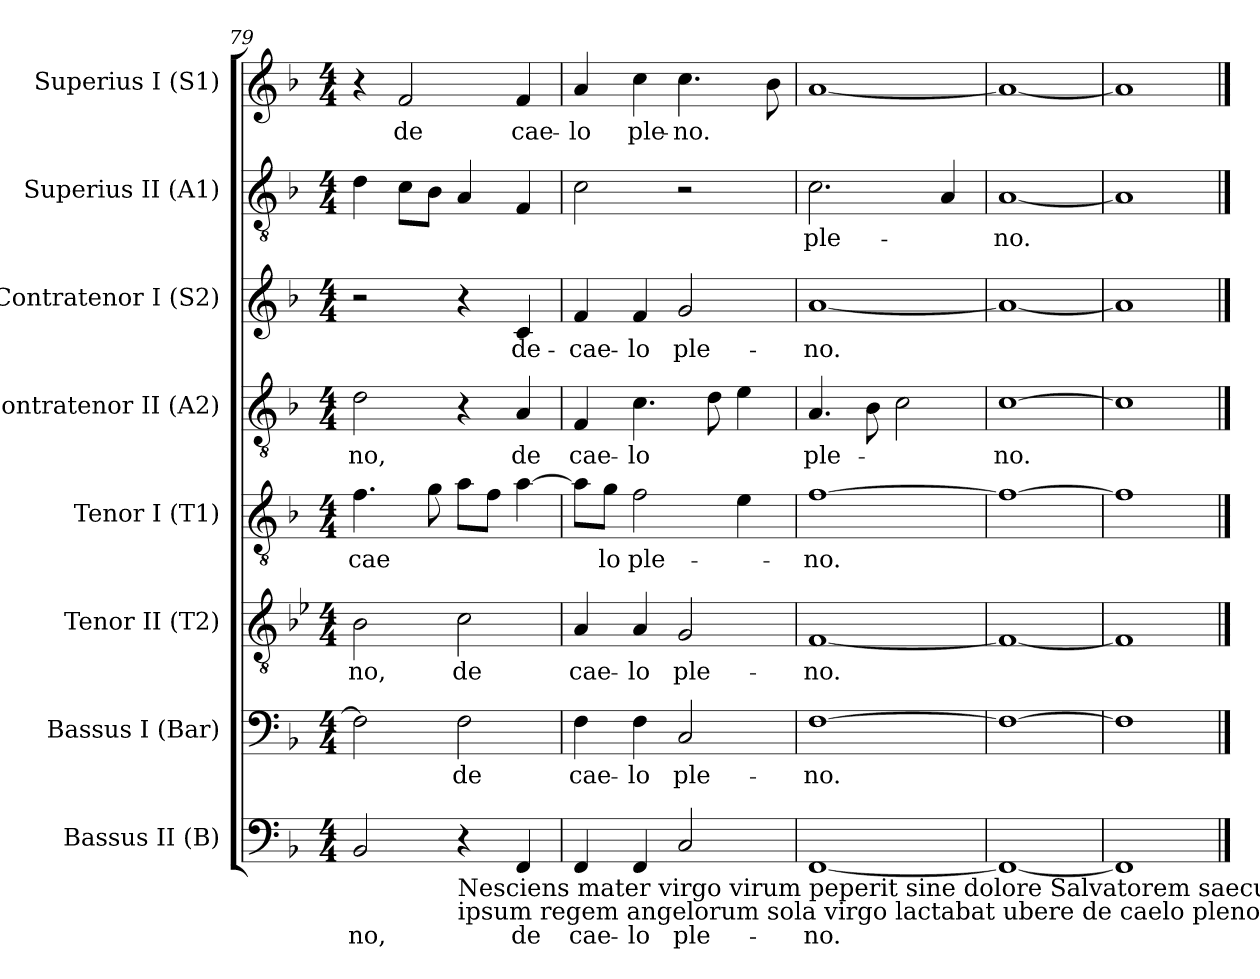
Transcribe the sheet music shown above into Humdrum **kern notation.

**kern	**text	**kern	**text	**kern	**text	**kern	**text	**kern	**text	**kern	**text	**kern	**text	**kern	**text
*part8	*part8	*part7	*part7	*part6	*part6	*part5	*part5	*part4	*part4	*part3	*part3	*part2	*part2	*part1	*part1
*staff8	*staff8	*staff7	*staff7	*staff6	*staff6	*staff5	*staff5	*staff4	*staff4	*staff3	*staff3	*staff2	*staff2	*staff1	*staff1
*I"Bassus II (B)	*	*I"Bassus I (Bar)	*	*I"Tenor II (T2)	*	*I"Tenor I (T1)	*	*I"Contratenor II (A2)	*	*I"Contratenor I (S2)	*	*I"Superius II (A1)	*	*I"Superius I (S1)	*
*I'B2	*	*I'B1	*	*I'T2	*	*I'T1	*	*I'A2	*	*I'S2	*	*I'A1	*	*I'S1	*
*clefF4	*	*clefF4	*	*clefGv2	*	*clefGv2	*	*clefGv2	*	*clefG2	*	*clefGv2	*	*clefG2	*
*k[b-]	*	*k[b-]	*	*k[b-e-]	*	*k[b-]	*	*k[b-]	*	*k[b-]	*	*k[b-]	*	*k[b-]	*
*F:	*	*F:	*	*B-:	*	*F:	*	*F:	*	*F:	*	*F:	*	*F:	*
*M4/4	*	*M4/4	*	*M4/4	*	*M4/4	*	*M4/4	*	*M4/4	*	*M4/4	*	*M4/4	*
=79	=79	=79	=79	=79	=79	=79	=79	=79	=79	=79	=79	=79	=79	=79	=79
!	!LO:LY:b	!	!	!	!LO:LY:b	!	!LO:LY:b	!	!LO:LY:b	!	!	!	!	!	!
2BB-/	-no,	2F\]	.	2B-\	-no,	4.f\	cae	2d\	-no,	2r	.	4d\	.	4r	.
!	!	!	!	!	!	!	!	!	!	!	!	!	!	!	!LO:LY:b
.	.	.	.	.	.	.	.	.	.	.	.	8c\L	.	2f/	de
.	.	.	.	.	.	8g\	.	.	.	.	.	8B-\J	.	.	.
!LO:TX:b:t=Nesciens mater virgo virum peperit sine dolore Salvatorem saeculorum,\nipsum regem angelorum sola virgo lactabat ubere de caelo pleno.	!	!	!	!	!	!	!	!	!	!	!	!	!	!	!
!	!	!	!LO:LY:b	!	!LO:LY:b	!	!LO:LY:b	!	!	!	!	!	!	!	!
4r	.	2F\	de	2c\	de	8a\L	­	4r	.	4r	.	4A/	.	.	.
.	.	.	.	.	.	8f\J	.	.	.	.	.	.	.	.	.
!	!LO:LY:b	!	!	!	!	!	!LO:LY:b	!	!LO:LY:b	!	!LO:LY:b	!	!	!	!LO:LY:b
4FF/	de	.	.	.	.	[4a\	­	4A/	de	4c/	de-	4F/	.	4f/	cae-
=80	=80	=80	=80	=80	=80	=80	=80	=80	=80	=80	=80	=80	=80	=80	=80
!	!LO:LY:b	!	!LO:LY:b	!	!LO:LY:b	!	!	!	!LO:LY:b	!	!LO:LY:b	!	!	!	!LO:LY:b
4FF/	cae-	4F\	cae-	4A/	cae-	8a\L]	.	4F/	cae-	4f/	-cae-	2c\	.	4a/	-lo
!	!	!	!	!	!	!	!LO:LY:b	!	!	!	!	!	!	!	!
.	.	.	.	.	.	8g\J	lo	.	.	.	.	.	.	.	.
!	!LO:LY:b	!	!LO:LY:b	!	!LO:LY:b	!	!LO:LY:b	!	!LO:LY:b	!	!LO:LY:b	!	!	!	!LO:LY:b
4FF/	-lo	4F\	-lo	4A/	-lo	2f\	ple-	4.c\	-lo	4f/	-lo	.	.	4cc\	ple-
!	!LO:LY:b	!	!LO:LY:b	!	!LO:LY:b	!	!	!	!	!	!LO:LY:b	!	!	!	!LO:LY:b
2C/	ple-	2C/	ple-	2G/	ple-	.	.	.	.	2g/	ple-	2r	.	4.cc\	-no.
.	.	.	.	.	.	.	.	8d\	.	.	.	.	.	.	.
.	.	.	.	.	.	4e\	.	4e\	.	.	.	.	.	.	.
.	.	.	.	.	.	.	.	.	.	.	.	.	.	8b-\	.
=81	=81	=81	=81	=81	=81	=81	=81	=81	=81	=81	=81	=81	=81	=81	=81
!	!LO:LY:b	!	!LO:LY:b	!	!LO:LY:b	!	!LO:LY:b	!	!LO:LY:b	!	!LO:LY:b	!	!LO:LY:b	!	!
[1FF	-no.	[1F	-no.	[1F	-no.	[1f	-no.	4.A/	ple-	[1a	-no.	2.c\	ple-	[1a	.
.	.	.	.	.	.	.	.	8B-\	.	.	.	.	.	.	.
!	!	!	!	!	!	!	!	!	!LO:LY:b	!	!	!	!	!	!
.	.	.	.	.	.	.	.	2c\	-­	.	.	.	.	.	.
!	!	!	!	!	!	!	!	!	!	!	!	!	!LO:LY:b	!	!
.	.	.	.	.	.	.	.	.	.	.	.	4A/	-­	.	.
=82	=82	=82	=82	=82	=82	=82	=82	=82	=82	=82	=82	=82	=82	=82	=82
!	!	!	!	!	!	!	!	!	!LO:LY:b	!	!	!	!LO:LY:b	!	!
1FF_	.	1F_	.	1F_	.	1f_	.	[1c	no.	1a_	.	[1A	no.	1a_	.
=83	=83	=83	=83	=83	=83	=83	=83	=83	=83	=83	=83	=83	=83	=83	=83
1FF]	.	1F]	.	1F]	.	1f]	.	1c]	.	1a]	.	1A]	.	1a]	.
==	==	==	==	==	==	==	==	==	==	==	==	==	==	==	==
*-	*-	*-	*-	*-	*-	*-	*-	*-	*-	*-	*-	*-	*-	*-	*-
